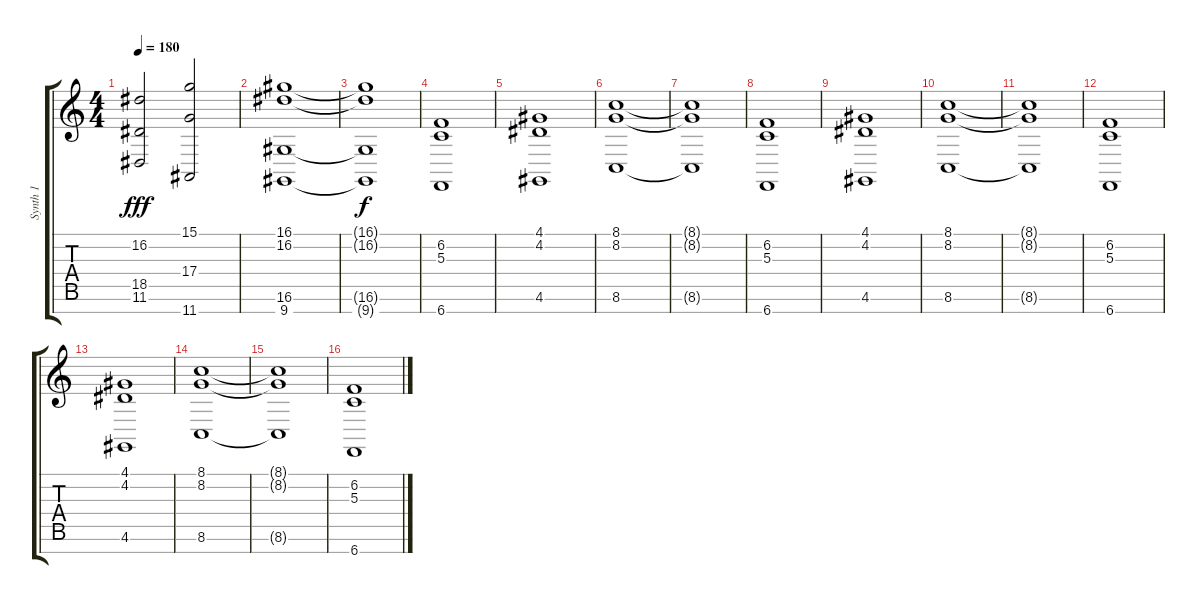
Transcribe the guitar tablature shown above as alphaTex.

\track ("Synth 1" "Synth 1") {instrument tremolostrings}
\staff {score tabs}
\tuning (E4 B3 G3 D3 A2 E2 B1) {hide}
\ts (4 4)
\tempo 180
\clef g2
\ks c
(16.2 18.5 11.6).2{dy fff} (15.1 17.4 11.7).2 |
(16.1 16.2 16.6 9.7).1 |
(16.1{t} 16.2{t} 16.6{t} 9.7{t}).1{dy f} |
(6.2 5.3 6.7).1 |
(4.1 4.2 4.6).1 |
(8.1 8.2 8.6).1 |
(8.1{t} 8.2{t} 8.6{t}).1 |
(6.2 5.3 6.7).1 |
(4.1 4.2 4.6).1 |
(8.1 8.2 8.6).1 |
(8.1{t} 8.2{t} 8.6{t}).1 |
(6.2 5.3 6.7).1 |
(4.1 4.2 4.6).1 |
(8.1 8.2 8.6).1 |
(8.1{t} 8.2{t} 8.6{t}).1 |
(6.2 5.3 6.7).1
